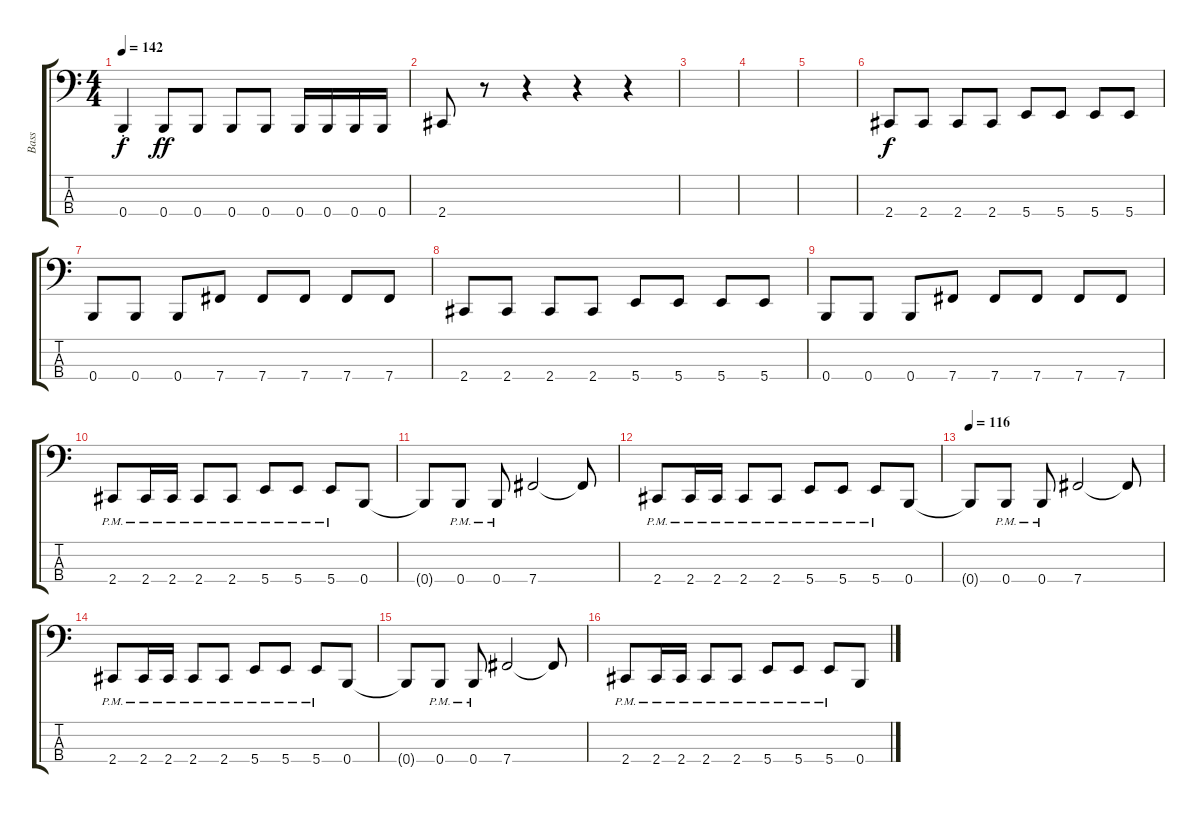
\track ("Bass" "Bass") {instrument electricbassfinger}
\staff {score tabs}
\tuning (E2 B1 Gb1 B0) {hide}
\ts (4 4)
\tempo 142
\clef f4
\ks c
0.4{st}.4{dy f} 0.4.8{dy ff} 0.4.8 0.4.8 0.4.8 0.4.16 0.4.16 0.4.16 0.4.16 |
2.4.8 r.8 r.4 r.4 r.4 |
|
|
|
2.4.8{dy f} 2.4.8 2.4.8 2.4.8 5.4.8 5.4.8 5.4.8 5.4.8 |
0.4.8 0.4.8 0.4.8 7.4.8 7.4.8 7.4.8 7.4.8 7.4.8 |
2.4.8 2.4.8 2.4.8 2.4.8 5.4.8 5.4.8 5.4.8 5.4.8 |
0.4.8 0.4.8 0.4.8 7.4.8 7.4.8 7.4.8 7.4.8 7.4.8 |
2.4{pm}.8 2.4{pm}.16 2.4{pm}.16 2.4{pm}.8 2.4{pm}.8 5.4{pm}.8 5.4{pm}.8 5.4{pm}.8 0.4.8 |
0.4{t}.8 0.4{pm}.8 0.4{pm}.8 7.4.2 7.4{t}.8 |
2.4{pm}.8 2.4{pm}.16 2.4{pm}.16 2.4{pm}.8 2.4{pm}.8 5.4{pm}.8 5.4{pm}.8 5.4{pm}.8 0.4.8 |
\tempo 116
0.4{t}.8 0.4{pm}.8 0.4{pm}.8 7.4.2 7.4{t}.8 |
2.4{pm}.8 2.4{pm}.16 2.4{pm}.16 2.4{pm}.8 2.4{pm}.8 5.4{pm}.8 5.4{pm}.8 5.4{pm}.8 0.4.8 |
0.4{t}.8 0.4{pm}.8 0.4{pm}.8 7.4.2 7.4{t}.8 |
2.4{pm}.8 2.4{pm}.16 2.4{pm}.16 2.4{pm}.8 2.4{pm}.8 5.4{pm}.8 5.4{pm}.8 5.4{pm}.8 0.4.8
